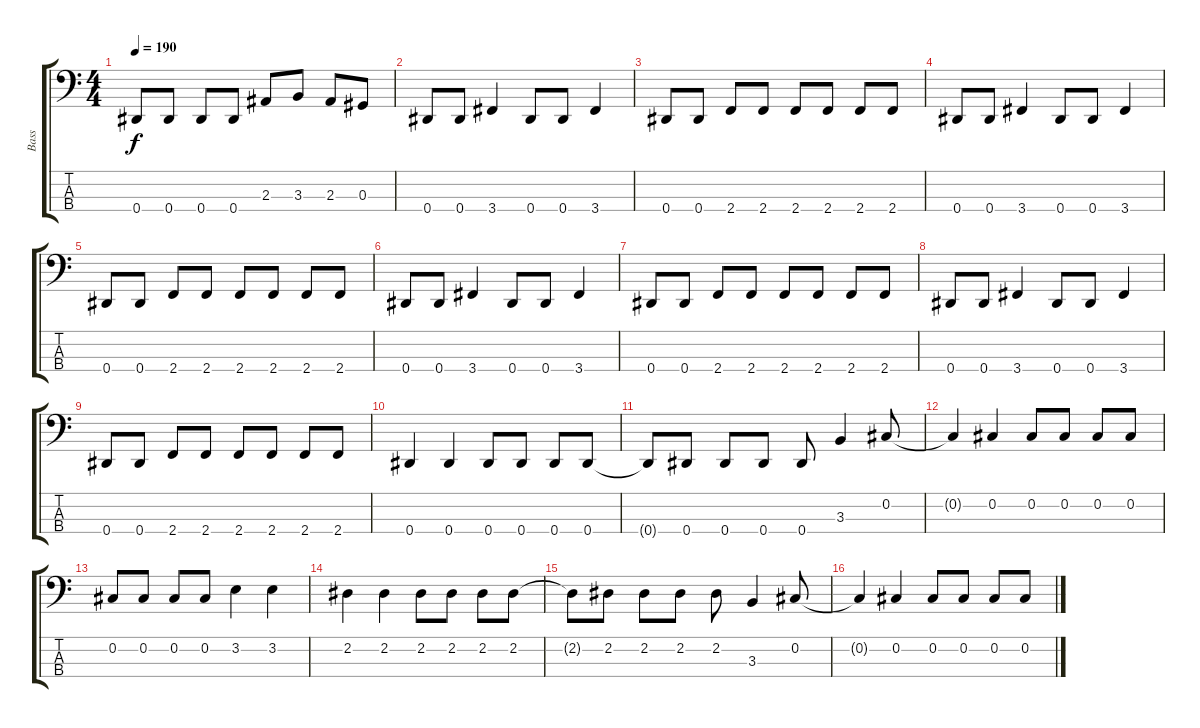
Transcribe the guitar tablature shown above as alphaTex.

\track ("Bass" "Bass") {instrument electricbasspick}
\staff {score tabs}
\tuning (Gb2 Db2 Ab1 Eb1) {hide}
\ts (4 4)
\tempo 190
\clef f4
\ks c
0.4.8{dy f} 0.4.8 0.4.8 0.4.8 2.3.8 3.3.8 2.3.8 0.3.8 |
0.4.8 0.4.8 3.4.4 0.4.8 0.4.8 3.4.4 |
0.4.8 0.4.8 2.4.8 2.4.8 2.4.8 2.4.8 2.4.8 2.4.8 |
0.4.8 0.4.8 3.4.4 0.4.8 0.4.8 3.4.4 |
0.4.8 0.4.8 2.4.8 2.4.8 2.4.8 2.4.8 2.4.8 2.4.8 |
0.4.8 0.4.8 3.4.4 0.4.8 0.4.8 3.4.4 |
0.4.8 0.4.8 2.4.8 2.4.8 2.4.8 2.4.8 2.4.8 2.4.8 |
0.4.8 0.4.8 3.4.4 0.4.8 0.4.8 3.4.4 |
0.4.8 0.4.8 2.4.8 2.4.8 2.4.8 2.4.8 2.4.8 2.4.8 |
0.4.4 0.4.4 0.4.8 0.4.8 0.4.8 0.4.8 |
0.4{t}.8 0.4.8 0.4.8 0.4.8 0.4.8 3.3.4 0.2.8 |
0.2{t}.4 0.2.4 0.2.8 0.2.8 0.2.8 0.2.8 |
0.2.8 0.2.8 0.2.8 0.2.8 3.2.4 3.2.4 |
2.2.4 2.2.4 2.2.8 2.2.8 2.2.8 2.2.8 |
2.2{t}.8 2.2.8 2.2.8 2.2.8 2.2.8 3.3.4 0.2.8 |
0.2{t}.4 0.2.4 0.2.8 0.2.8 0.2.8 0.2.8
